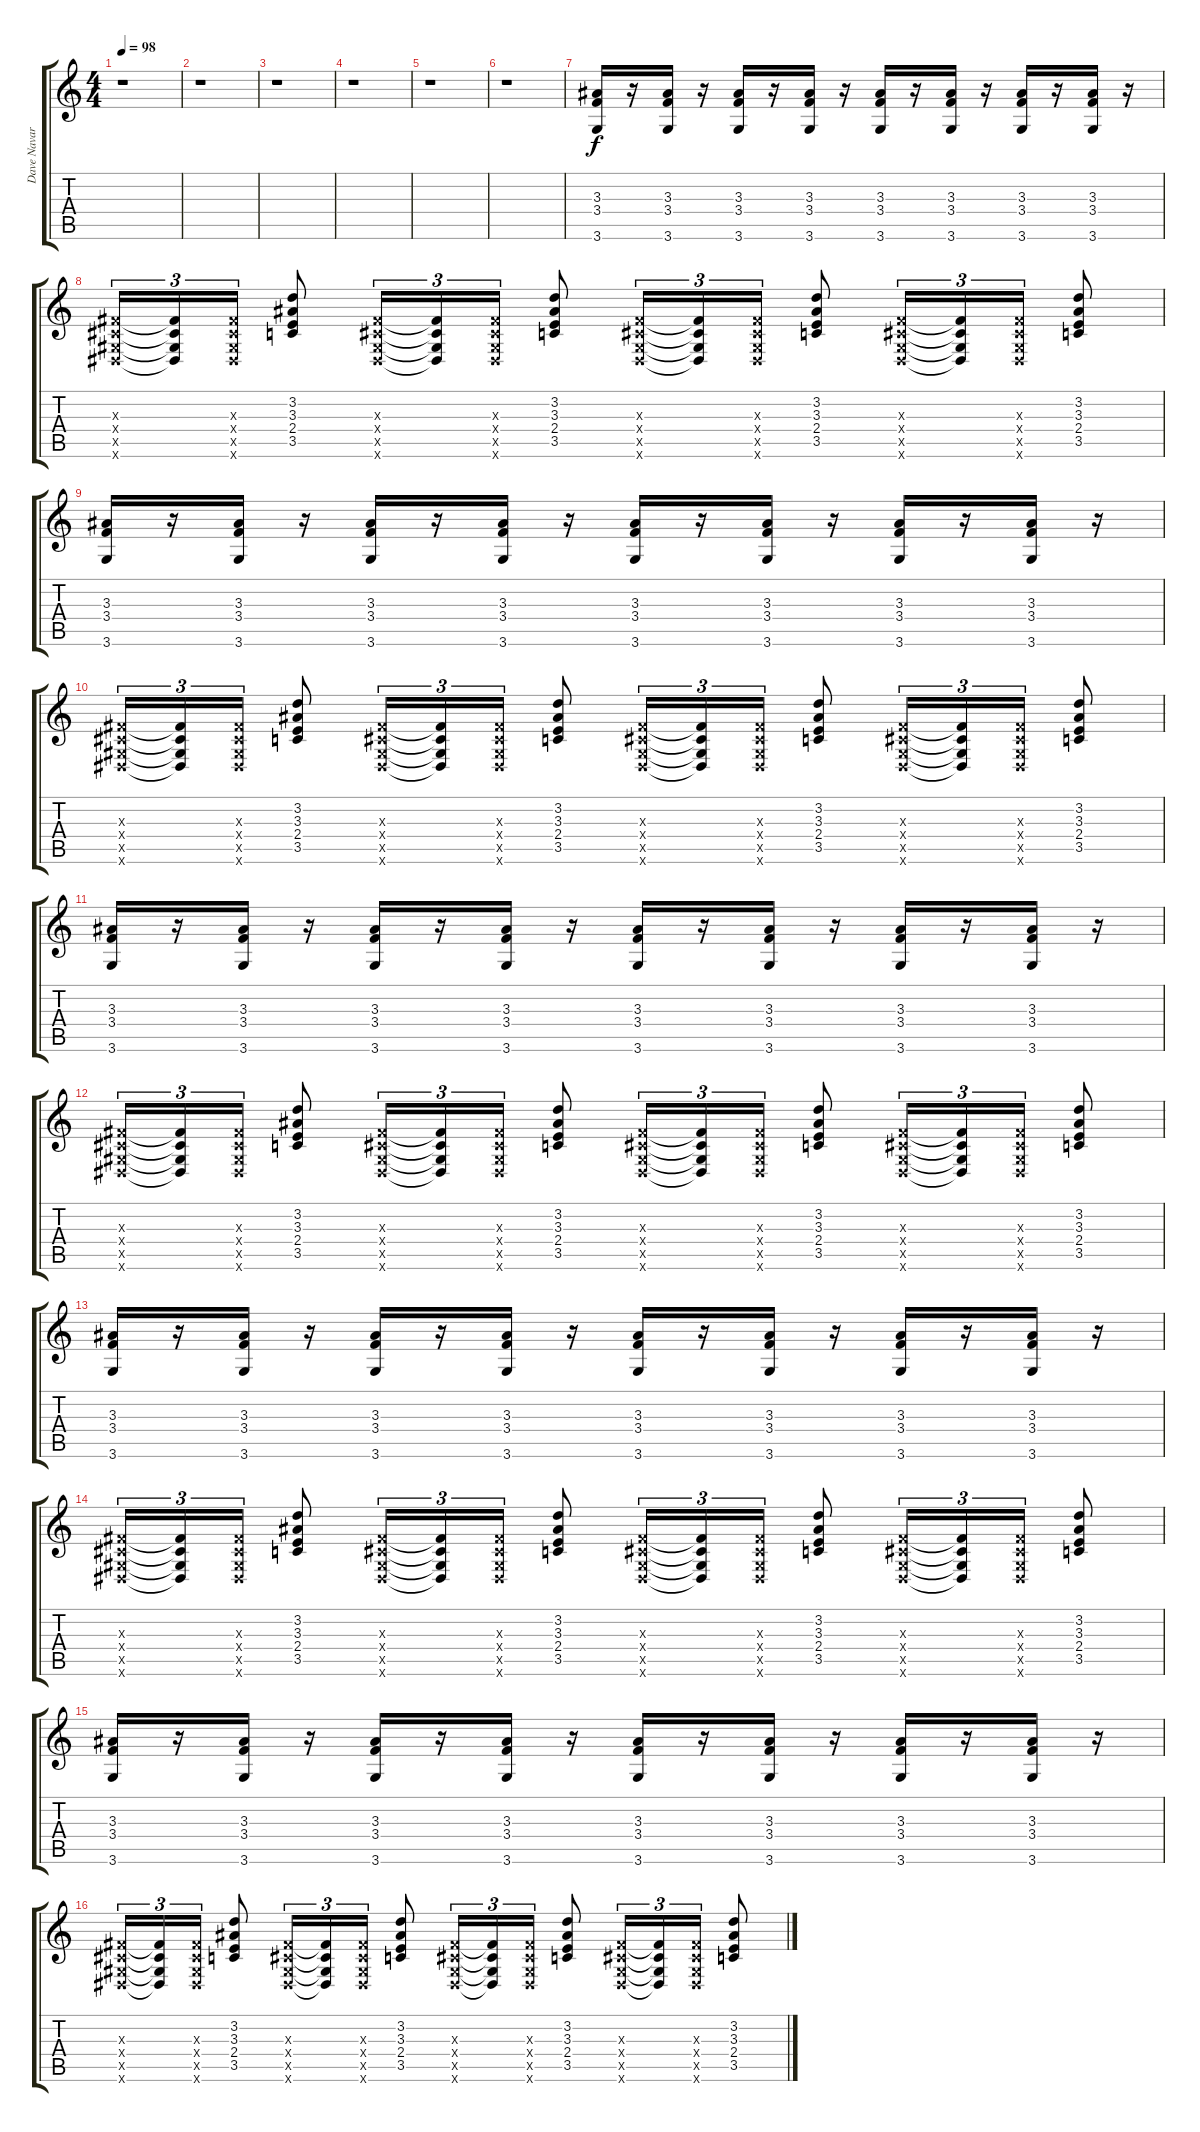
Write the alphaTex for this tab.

\track ("Dave Navarro" "Dave Navar") {instrument electricguitarclean}
\staff {score tabs}
\tuning (E4 B3 G3 D3 A2 E2) {hide}
\ts (4 4)
\tempo 98
\clef g2
\ks c
r.1{dy f} |
r.1 |
r.1 |
r.1 |
r.1 |
r.1 |
(3.3 3.4 3.6).16 r.16 (3.3 3.4 3.6).16 r.16 (3.3 3.4 3.6).16 r.16 (3.3 3.4 3.6).16 r.16 (3.3 3.4 3.6).16 r.16 (3.3 3.4 3.6).16 r.16 (3.3 3.4 3.6).16 r.16 (3.3 3.4 3.6).16 r.16 |
(-1.3{x} -1.4{x} -1.5{x} -1.6{x}).16{tu (3 2)} (-1.3{t} -1.4{t} -1.5{t} -1.6{t}).16{tu (3 2)} (-1.3{x} -1.4{x} -1.5{x} -1.6{x}).16{tu (3 2)} (3.2 3.3 2.4 3.5).8 (-1.3{x} -1.4{x} -1.5{x} -1.6{x}).16{tu (3 2)} (-1.3{t} -1.4{t} -1.5{t} -1.6{t}).16{tu (3 2)} (-1.3{x} -1.4{x} -1.5{x} -1.6{x}).16{tu (3 2)} (3.2 3.3 2.4 3.5).8 (-1.3{x} -1.4{x} -1.5{x} -1.6{x}).16{tu (3 2)} (-1.3{t} -1.4{t} -1.5{t} -1.6{t}).16{tu (3 2)} (-1.3{x} -1.4{x} -1.5{x} -1.6{x}).16{tu (3 2)} (3.2 3.3 2.4 3.5).8 (-1.3{x} -1.4{x} -1.5{x} -1.6{x}).16{tu (3 2)} (-1.3{t} -1.4{t} -1.5{t} -1.6{t}).16{tu (3 2)} (-1.3{x} -1.4{x} -1.5{x} -1.6{x}).16{tu (3 2)} (3.2 3.3 2.4 3.5).8 |
(3.3 3.4 3.6).16 r.16 (3.3 3.4 3.6).16 r.16 (3.3 3.4 3.6).16 r.16 (3.3 3.4 3.6).16 r.16 (3.3 3.4 3.6).16 r.16 (3.3 3.4 3.6).16 r.16 (3.3 3.4 3.6).16 r.16 (3.3 3.4 3.6).16 r.16 |
(-1.3{x} -1.4{x} -1.5{x} -1.6{x}).16{tu (3 2)} (-1.3{t} -1.4{t} -1.5{t} -1.6{t}).16{tu (3 2)} (-1.3{x} -1.4{x} -1.5{x} -1.6{x}).16{tu (3 2)} (3.2 3.3 2.4 3.5).8 (-1.3{x} -1.4{x} -1.5{x} -1.6{x}).16{tu (3 2)} (-1.3{t} -1.4{t} -1.5{t} -1.6{t}).16{tu (3 2)} (-1.3{x} -1.4{x} -1.5{x} -1.6{x}).16{tu (3 2)} (3.2 3.3 2.4 3.5).8 (-1.3{x} -1.4{x} -1.5{x} -1.6{x}).16{tu (3 2)} (-1.3{t} -1.4{t} -1.5{t} -1.6{t}).16{tu (3 2)} (-1.3{x} -1.4{x} -1.5{x} -1.6{x}).16{tu (3 2)} (3.2 3.3 2.4 3.5).8 (-1.3{x} -1.4{x} -1.5{x} -1.6{x}).16{tu (3 2)} (-1.3{t} -1.4{t} -1.5{t} -1.6{t}).16{tu (3 2)} (-1.3{x} -1.4{x} -1.5{x} -1.6{x}).16{tu (3 2)} (3.2 3.3 2.4 3.5).8 |
(3.3 3.4 3.6).16 r.16 (3.3 3.4 3.6).16 r.16 (3.3 3.4 3.6).16 r.16 (3.3 3.4 3.6).16 r.16 (3.3 3.4 3.6).16 r.16 (3.3 3.4 3.6).16 r.16 (3.3 3.4 3.6).16 r.16 (3.3 3.4 3.6).16 r.16 |
(-1.3{x} -1.4{x} -1.5{x} -1.6{x}).16{tu (3 2)} (-1.3{t} -1.4{t} -1.5{t} -1.6{t}).16{tu (3 2)} (-1.3{x} -1.4{x} -1.5{x} -1.6{x}).16{tu (3 2)} (3.2 3.3 2.4 3.5).8 (-1.3{x} -1.4{x} -1.5{x} -1.6{x}).16{tu (3 2)} (-1.3{t} -1.4{t} -1.5{t} -1.6{t}).16{tu (3 2)} (-1.3{x} -1.4{x} -1.5{x} -1.6{x}).16{tu (3 2)} (3.2 3.3 2.4 3.5).8 (-1.3{x} -1.4{x} -1.5{x} -1.6{x}).16{tu (3 2)} (-1.3{t} -1.4{t} -1.5{t} -1.6{t}).16{tu (3 2)} (-1.3{x} -1.4{x} -1.5{x} -1.6{x}).16{tu (3 2)} (3.2 3.3 2.4 3.5).8 (-1.3{x} -1.4{x} -1.5{x} -1.6{x}).16{tu (3 2)} (-1.3{t} -1.4{t} -1.5{t} -1.6{t}).16{tu (3 2)} (-1.3{x} -1.4{x} -1.5{x} -1.6{x}).16{tu (3 2)} (3.2 3.3 2.4 3.5).8 |
(3.3 3.4 3.6).16 r.16 (3.3 3.4 3.6).16 r.16 (3.3 3.4 3.6).16 r.16 (3.3 3.4 3.6).16 r.16 (3.3 3.4 3.6).16 r.16 (3.3 3.4 3.6).16 r.16 (3.3 3.4 3.6).16 r.16 (3.3 3.4 3.6).16 r.16 |
(-1.3{x} -1.4{x} -1.5{x} -1.6{x}).16{tu (3 2)} (-1.3{t} -1.4{t} -1.5{t} -1.6{t}).16{tu (3 2)} (-1.3{x} -1.4{x} -1.5{x} -1.6{x}).16{tu (3 2)} (3.2 3.3 2.4 3.5).8 (-1.3{x} -1.4{x} -1.5{x} -1.6{x}).16{tu (3 2)} (-1.3{t} -1.4{t} -1.5{t} -1.6{t}).16{tu (3 2)} (-1.3{x} -1.4{x} -1.5{x} -1.6{x}).16{tu (3 2)} (3.2 3.3 2.4 3.5).8 (-1.3{x} -1.4{x} -1.5{x} -1.6{x}).16{tu (3 2)} (-1.3{t} -1.4{t} -1.5{t} -1.6{t}).16{tu (3 2)} (-1.3{x} -1.4{x} -1.5{x} -1.6{x}).16{tu (3 2)} (3.2 3.3 2.4 3.5).8 (-1.3{x} -1.4{x} -1.5{x} -1.6{x}).16{tu (3 2)} (-1.3{t} -1.4{t} -1.5{t} -1.6{t}).16{tu (3 2)} (-1.3{x} -1.4{x} -1.5{x} -1.6{x}).16{tu (3 2)} (3.2 3.3 2.4 3.5).8 |
(3.3 3.4 3.6).16 r.16 (3.3 3.4 3.6).16 r.16 (3.3 3.4 3.6).16 r.16 (3.3 3.4 3.6).16 r.16 (3.3 3.4 3.6).16 r.16 (3.3 3.4 3.6).16 r.16 (3.3 3.4 3.6).16 r.16 (3.3 3.4 3.6).16 r.16 |
(-1.3{x} -1.4{x} -1.5{x} -1.6{x}).16{tu (3 2)} (-1.3{t} -1.4{t} -1.5{t} -1.6{t}).16{tu (3 2)} (-1.3{x} -1.4{x} -1.5{x} -1.6{x}).16{tu (3 2)} (3.2 3.3 2.4 3.5).8 (-1.3{x} -1.4{x} -1.5{x} -1.6{x}).16{tu (3 2)} (-1.3{t} -1.4{t} -1.5{t} -1.6{t}).16{tu (3 2)} (-1.3{x} -1.4{x} -1.5{x} -1.6{x}).16{tu (3 2)} (3.2 3.3 2.4 3.5).8 (-1.3{x} -1.4{x} -1.5{x} -1.6{x}).16{tu (3 2)} (-1.3{t} -1.4{t} -1.5{t} -1.6{t}).16{tu (3 2)} (-1.3{x} -1.4{x} -1.5{x} -1.6{x}).16{tu (3 2)} (3.2 3.3 2.4 3.5).8 (-1.3{x} -1.4{x} -1.5{x} -1.6{x}).16{tu (3 2)} (-1.3{t} -1.4{t} -1.5{t} -1.6{t}).16{tu (3 2)} (-1.3{x} -1.4{x} -1.5{x} -1.6{x}).16{tu (3 2)} (3.2 3.3 2.4 3.5).8
